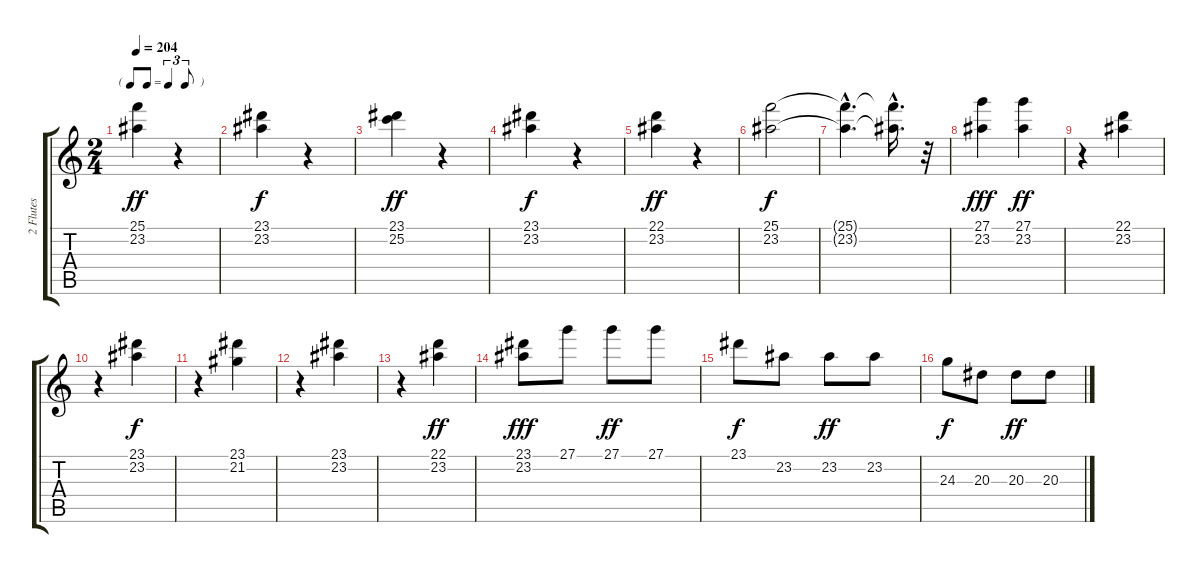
\track ("2 Flutes" "2 Flutes") {instrument flute}
\staff {score tabs}
\tuning (E4 B3 G3 D3 A2 E2) {hide}
\ts (2 4)
\tf triplet8th
\tempo 204
\clef g2
\ks c
(25.1 23.2).4{dy ff} r.4 |
(23.1 23.2).4{dy f} r.4 |
(23.1 25.2).4{dy ff} r.4 |
(23.1 23.2).4{dy f} r.4 |
(22.1 23.2).4{dy ff} r.4 |
(25.1 23.2).2{dy f} |
(25.1{hac t} 23.2{hac t}).4{d} (25.1{hac t} 23.2{hac t}).16{d} r.32 |
(27.1 23.2).4{dy fff} (27.1 23.2).4{dy ff} |
r.4 (22.1 23.2).4 |
r.4 (23.1 23.2).4{dy f} |
r.4 (23.1 21.2).4 |
r.4 (23.1 23.2).4 |
r.4 (22.1 23.2).4{dy ff} |
(23.1 23.2).8{dy fff} 27.1.8 27.1.8{dy ff} 27.1.8 |
23.1.8{dy f} 23.2.8 23.2.8{dy ff} 23.2.8 |
24.3.8{dy f} 20.3.8 20.3.8{dy ff} 20.3.8
